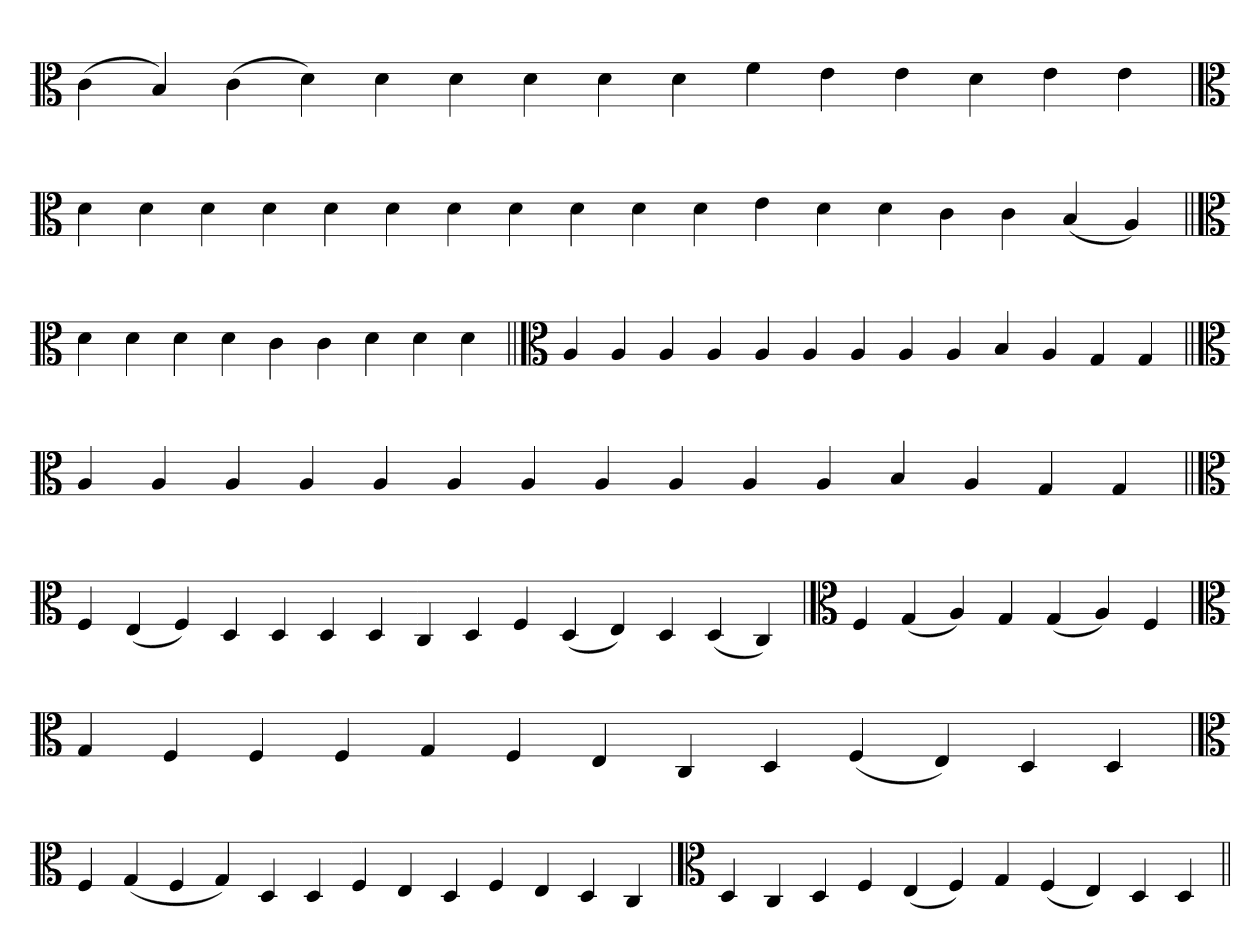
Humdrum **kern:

**kern
*part1
*staff1
*clefC3
=
(4c
4B)
(4c
4d)
4d
4d
4d
4d
4d
4f
4e
4e
4d
4e
4e
=
*clefC3
4d
4d
4d
4d
4d
4d
4d
4d
4d
4d
4d
4e
4d
4d
4c
4c
(4B
4A)
=||
*clefC3
4d
4d
4d
4d
4c
4c
4d
4d
4d
=||
*clefC3
4A
4A
4A
4A
4A
4A
4A
4A
4A
4B
4A
4G
4G
=||
*clefC3
4A
4A
4A
4A
4A
4A
4A
4A
4A
4A
4A
4B
4A
4G
4G
=||
*clefC3
4F
(4E
4F)
4D
4D
4D
4D
4C
4D
4F
(4D
4E)
4D
(4D
4C)
='
*clefC3
4F
(4G
4A)
4G
(4G
4A)
4F
=`
*clefC3
4G
4F
4F
4F
4G
4F
4E
4C
4D
(4F
4E)
4D
4D
=
*clefC3
4F
(4G
4F
4G)
4D
4D
4F
4E
4D
4F
4E
4D
4C
='
*clefC3
4D
4C
4D
4F
(4E
4F)
4G
(4F
4E)
4D
4D
=||
*-
